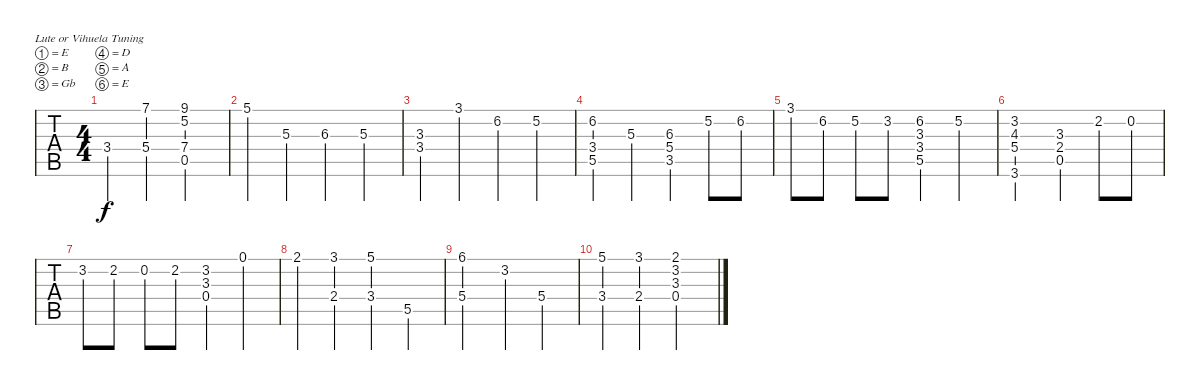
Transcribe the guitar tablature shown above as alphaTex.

\bracketExtendMode groupsimilarinstruments
\singleTrackTrackNamePolicy hidden
\multiTrackTrackNamePolicy hidden
\firstSystemTrackNameOrientation horizontal
\otherSystemsTrackNameOrientation horizontal
\track ("Guitar Standard" "Guitar Sta") {instrument acousticguitarsteel}
\staff {tabs}
\tuning (E4 B3 Gb3 D3 A2 E2)
\ts (4 4)
\tempo (120 hide)
\clef g2
\ks c
3.4.4{dy f} (7.1 5.4).4 (9.1 5.2 7.4 0.5).2 |
5.1.4 5.3.4 6.3.4 5.3.4 |
(3.3 3.4).4 3.1.4 6.2.4 5.2.4 |
(6.2 3.4 5.5).4 5.3.4 (6.3 5.4 3.5).4 5.2.8 6.2.8 |
3.1.8 6.2.8 5.2.8 3.2.8 (6.2 3.3 3.4 5.5).4 5.2.4 |
(3.2 4.3 5.4 3.6).2 (3.3 2.4 0.5).4 2.2.8 0.2.8 |
3.2.8 2.2.8 0.2.8 2.2.8 (3.2 3.3 0.4).4 0.1.4 |
2.1.4 (3.1 2.4).4 (5.1 3.4).4 5.5.4 |
(6.1 5.4).2 3.2.4 5.4.4 |
(5.1 3.4).4 (3.1 2.4).4 (2.1 3.2 3.3 0.4).2
